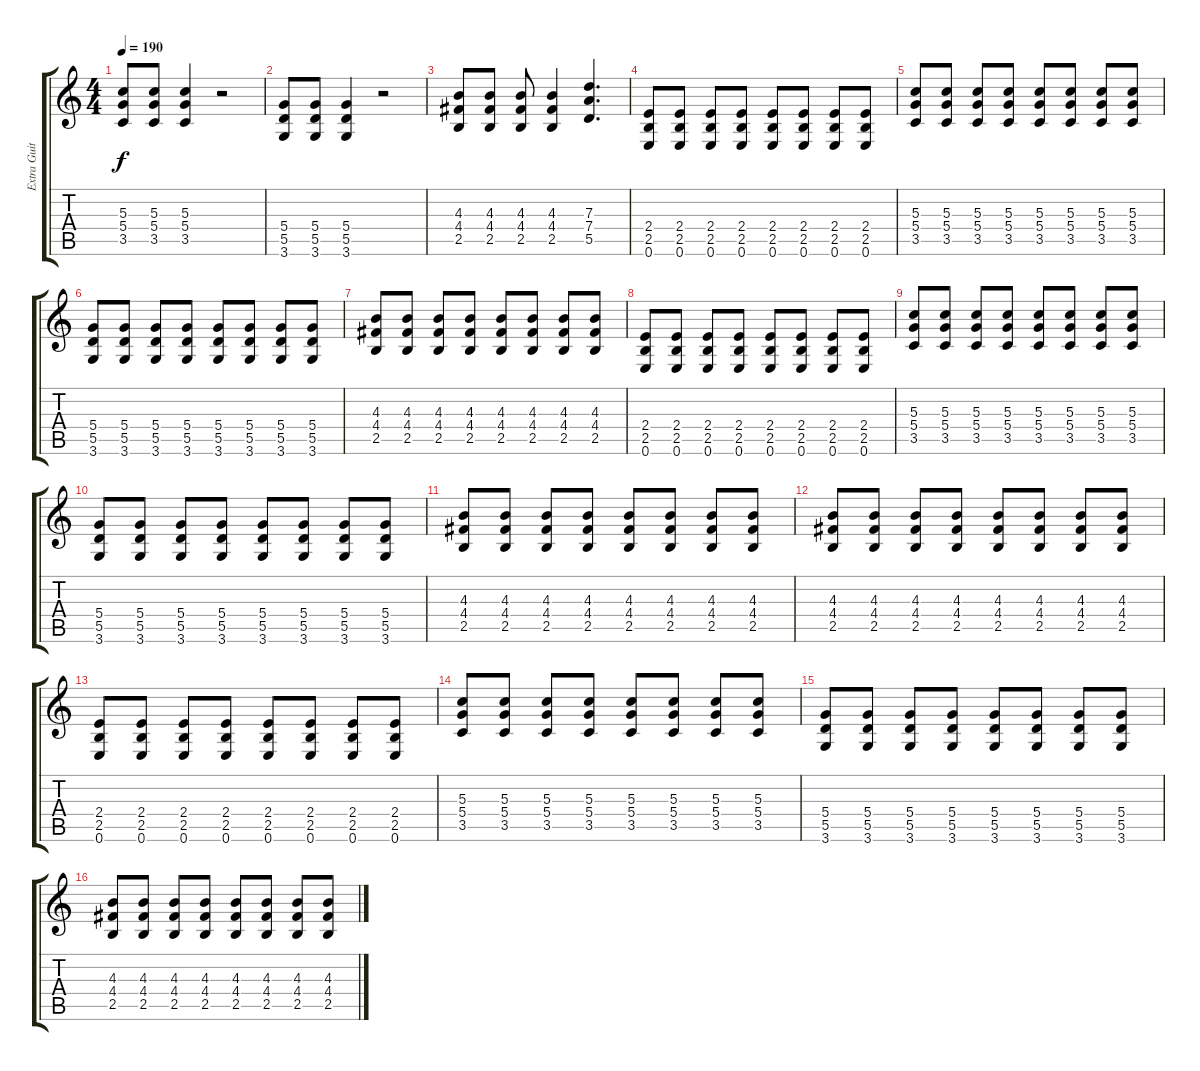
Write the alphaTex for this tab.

\track ("Extra Guitar 1 - Brownsound" "Extra Guit") {instrument distortionguitar}
\staff {score tabs}
\tuning (E4 B3 G3 D3 A2 E2) {hide}
\ts (4 4)
\tempo 190
\clef g2
\ks c
(5.3 5.4 3.5).8{dy f} (5.3 5.4 3.5).8 (5.3 5.4 3.5).4 r.2 |
(5.4 5.5 3.6).8 (5.4 5.5 3.6).8 (5.4 5.5 3.6).4 r.2 |
(4.3 4.4 2.5).8 (4.3 4.4 2.5).8 (4.3 4.4 2.5).8 (4.3 4.4 2.5).4 (7.3 7.4 5.5).4{d} |
(2.4 2.5 0.6).8 (2.4 2.5 0.6).8 (2.4 2.5 0.6).8 (2.4 2.5 0.6).8 (2.4 2.5 0.6).8 (2.4 2.5 0.6).8 (2.4 2.5 0.6).8 (2.4 2.5 0.6).8 |
(5.3 5.4 3.5).8 (5.3 5.4 3.5).8 (5.3 5.4 3.5).8 (5.3 5.4 3.5).8 (5.3 5.4 3.5).8 (5.3 5.4 3.5).8 (5.3 5.4 3.5).8 (5.3 5.4 3.5).8 |
(5.4 5.5 3.6).8 (5.4 5.5 3.6).8 (5.4 5.5 3.6).8 (5.4 5.5 3.6).8 (5.4 5.5 3.6).8 (5.4 5.5 3.6).8 (5.4 5.5 3.6).8 (5.4 5.5 3.6).8 |
(4.3 4.4 2.5).8 (4.3 4.4 2.5).8 (4.3 4.4 2.5).8 (4.3 4.4 2.5).8 (4.3 4.4 2.5).8 (4.3 4.4 2.5).8 (4.3 4.4 2.5).8 (4.3 4.4 2.5).8 |
(2.4 2.5 0.6).8 (2.4 2.5 0.6).8 (2.4 2.5 0.6).8 (2.4 2.5 0.6).8 (2.4 2.5 0.6).8 (2.4 2.5 0.6).8 (2.4 2.5 0.6).8 (2.4 2.5 0.6).8 |
(5.3 5.4 3.5).8 (5.3 5.4 3.5).8 (5.3 5.4 3.5).8 (5.3 5.4 3.5).8 (5.3 5.4 3.5).8 (5.3 5.4 3.5).8 (5.3 5.4 3.5).8 (5.3 5.4 3.5).8 |
(5.4 5.5 3.6).8 (5.4 5.5 3.6).8 (5.4 5.5 3.6).8 (5.4 5.5 3.6).8 (5.4 5.5 3.6).8 (5.4 5.5 3.6).8 (5.4 5.5 3.6).8 (5.4 5.5 3.6).8 |
(4.3 4.4 2.5).8 (4.3 4.4 2.5).8 (4.3 4.4 2.5).8 (4.3 4.4 2.5).8 (4.3 4.4 2.5).8 (4.3 4.4 2.5).8 (4.3 4.4 2.5).8 (4.3 4.4 2.5).8 |
(4.3 4.4 2.5).8 (4.3 4.4 2.5).8 (4.3 4.4 2.5).8 (4.3 4.4 2.5).8 (4.3 4.4 2.5).8 (4.3 4.4 2.5).8 (4.3 4.4 2.5).8 (4.3 4.4 2.5).8 |
(2.4 2.5 0.6).8 (2.4 2.5 0.6).8 (2.4 2.5 0.6).8 (2.4 2.5 0.6).8 (2.4 2.5 0.6).8 (2.4 2.5 0.6).8 (2.4 2.5 0.6).8 (2.4 2.5 0.6).8 |
(5.3 5.4 3.5).8 (5.3 5.4 3.5).8 (5.3 5.4 3.5).8 (5.3 5.4 3.5).8 (5.3 5.4 3.5).8 (5.3 5.4 3.5).8 (5.3 5.4 3.5).8 (5.3 5.4 3.5).8 |
(5.4 5.5 3.6).8 (5.4 5.5 3.6).8 (5.4 5.5 3.6).8 (5.4 5.5 3.6).8 (5.4 5.5 3.6).8 (5.4 5.5 3.6).8 (5.4 5.5 3.6).8 (5.4 5.5 3.6).8 |
(4.3 4.4 2.5).8 (4.3 4.4 2.5).8 (4.3 4.4 2.5).8 (4.3 4.4 2.5).8 (4.3 4.4 2.5).8 (4.3 4.4 2.5).8 (4.3 4.4 2.5).8 (4.3 4.4 2.5).8
